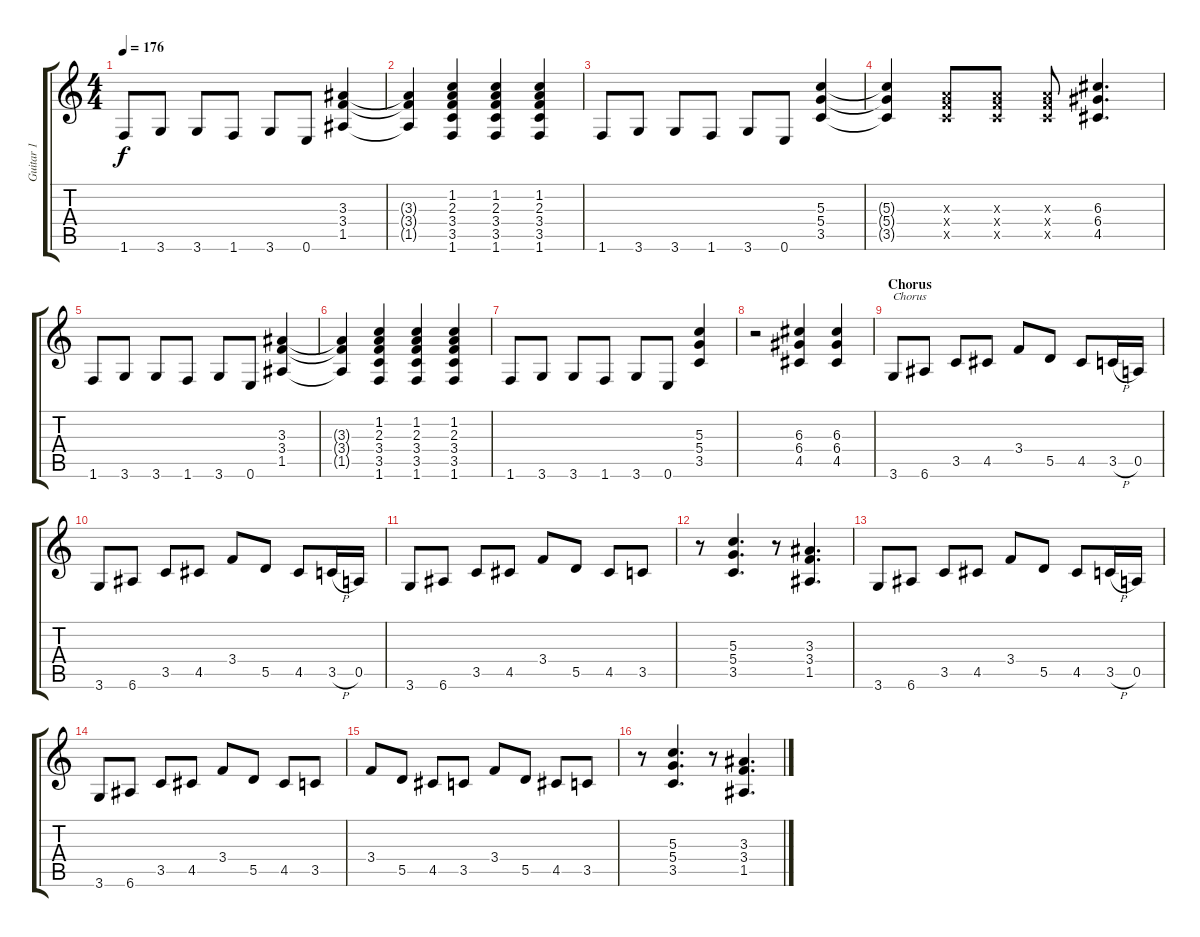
\track ("Guitar 1" "Guitar 1") {instrument distortionguitar}
\staff {score tabs}
\tuning (E4 B3 G3 D3 A2 E2) {hide}
\ts (4 4)
\tempo 176
\clef g2
\ks c
1.6.8{dy f} 3.6.8 3.6.8 1.6.8 3.6.8 0.6.8 (3.3 3.4 1.5).4 |
(3.3{t} 3.4{t} 1.5{t}).4 (1.2 2.3 3.4 3.5 1.6).4 (1.2 2.3 3.4 3.5 1.6).4 (1.2 2.3 3.4 3.5 1.6).4 |
1.6.8 3.6.8 3.6.8 1.6.8 3.6.8 0.6.8 (5.3 5.4 3.5).4 |
(5.3{t} 5.4{t} 3.5{t}).4 (2.3{x} 3.4{x} 3.5{x}).8 (2.3{x} 3.4{x} 3.5{x}).8 (2.3{x} 3.4{x} 3.5{x}).8 (6.3 6.4 4.5).4{d} |
1.6.8 3.6.8 3.6.8 1.6.8 3.6.8 0.6.8 (3.3 3.4 1.5).4 |
(3.3{t} 3.4{t} 1.5{t}).4 (1.2 2.3 3.4 3.5 1.6).4 (1.2 2.3 3.4 3.5 1.6).4 (1.2 2.3 3.4 3.5 1.6).4 |
1.6.8 3.6.8 3.6.8 1.6.8 3.6.8 0.6.8 (5.3 5.4 3.5).4 |
r.2 (6.3 6.4 4.5).4 (6.3 6.4 4.5).4 |
\section ("" "Chorus")
3.6.8{txt "Chorus"} 6.6.8 3.5.8 4.5.8 3.4.8 5.5.8 4.5.8 3.5{h}.16 0.5.16 |
3.6.8 6.6.8 3.5.8 4.5.8 3.4.8 5.5.8 4.5.8 3.5{h}.16 0.5.16 |
3.6.8 6.6.8 3.5.8 4.5.8 3.4.8 5.5.8 4.5.8 3.5.8 |
r.8 (5.3 5.4 3.5).4{d} r.8 (3.3 3.4 1.5).4{d} |
3.6.8 6.6.8 3.5.8 4.5.8 3.4.8 5.5.8 4.5.8 3.5{h}.16 0.5.16 |
3.6.8 6.6.8 3.5.8 4.5.8 3.4.8 5.5.8 4.5.8 3.5.8 |
3.4.8 5.5.8 4.5.8 3.5.8 3.4.8 5.5.8 4.5.8 3.5.8 |
r.8 (5.3 5.4 3.5).4{d} r.8 (3.3 3.4 1.5).4{d}
